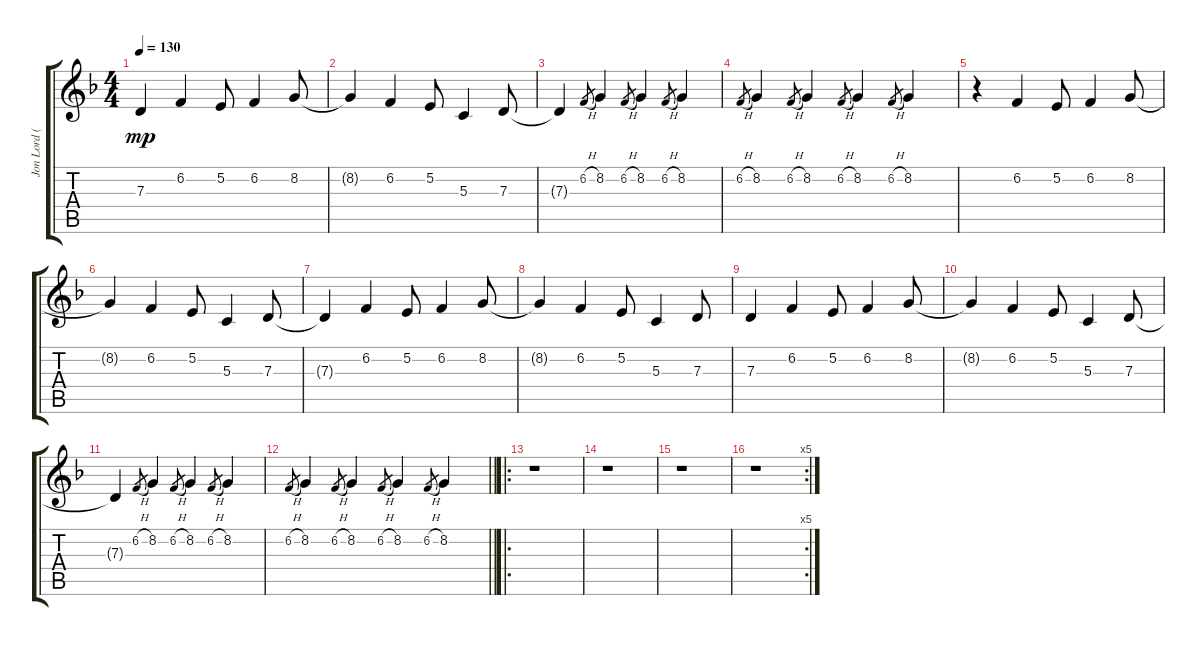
\track ("Jon Lord (Piano)" "Jon Lord (") {instrument electricpiano2}
\staff {score tabs}
\tuning (E4 B3 G3 D3 A2 E2) {hide}
\ts (4 4)
\tempo 130
\clef g2
\ks f
7.3.4{dy mp} 6.2.4 5.2.8 6.2.4 8.2.8 |
8.2{t}.4 6.2.4 5.2.8 5.3.4 7.3.8 |
7.3{t}.4 6.2{h}.8{gr} 8.2.4 6.2{h}.8{gr} 8.2.4 6.2{h}.8{gr} 8.2.4 |
6.2{h}.8{gr} 8.2.4 6.2{h}.8{gr} 8.2.4 6.2{h}.8{gr} 8.2.4 6.2{h}.8{gr} 8.2.4 |
r.4 6.2.4 5.2.8 6.2.4 8.2.8 |
8.2{t}.4 6.2.4 5.2.8 5.3.4 7.3.8 |
7.3{t}.4 6.2.4 5.2.8 6.2.4 8.2.8 |
8.2{t}.4 6.2.4 5.2.8 5.3.4 7.3.8 |
7.3.4 6.2.4 5.2.8 6.2.4 8.2.8 |
8.2{t}.4 6.2.4 5.2.8 5.3.4 7.3.8 |
7.3{t}.4 6.2{h}.8{gr} 8.2.4 6.2{h}.8{gr} 8.2.4 6.2{h}.8{gr} 8.2.4 |
\barLineRight lightlight
6.2{h}.8{gr} 8.2.4 6.2{h}.8{gr} 8.2.4 6.2{h}.8{gr} 8.2.4 6.2{h}.8{gr} 8.2.4 |
\ro
r.1 |
r.1 |
r.1 |
\rc 5
r.1
